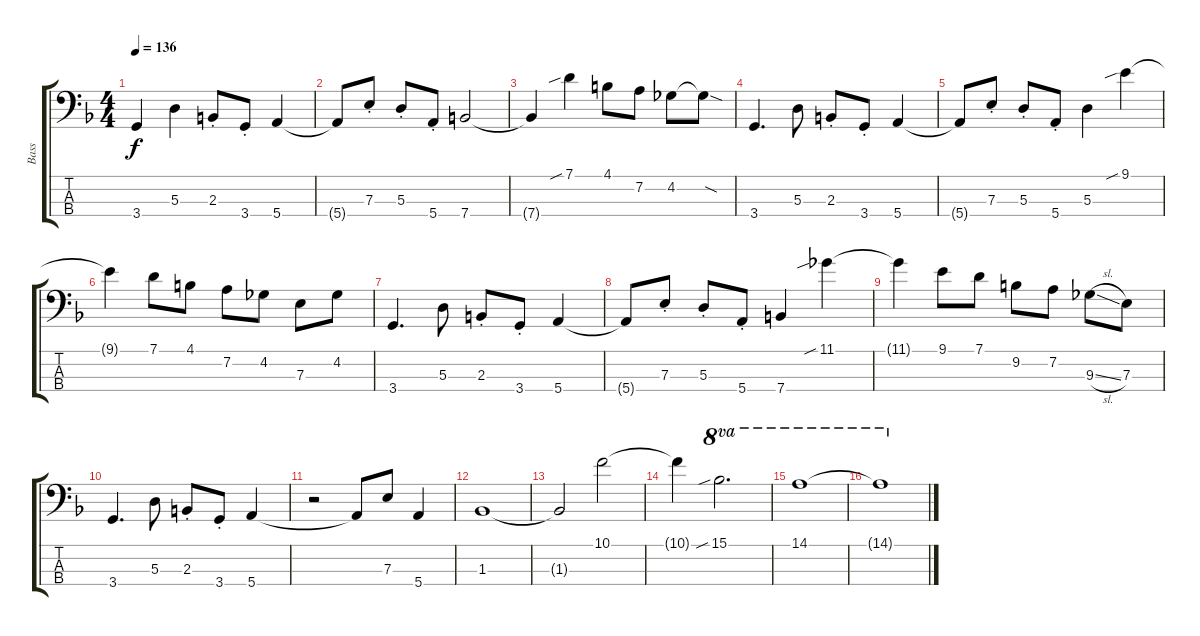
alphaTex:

\track ("Bass" "Bass") {instrument electricbassfinger}
\staff {score tabs}
\tuning (G2 D2 A1 E1) {hide}
\ts (4 4)
\tempo 136
\clef f4
\ks f
3.4.4{dy f} 5.3.4 2.3{st}.8 3.4{st}.8 5.4.4 |
5.4{t}.8 7.3{st}.8 5.3{st}.8 5.4{st}.8 7.4.2 |
7.4{t}.4 7.1{sib}.4 4.1.8 7.2.8 4.2.8 4.2{sod t}.8 |
3.4.4{d} 5.3.8 2.3{st}.8 3.4{st}.8 5.4.4 |
5.4{t}.8 7.3{st}.8 5.3{st}.8 5.4{st}.8 5.3.4 9.1{sib}.4 |
9.1{t}.4 7.1.8 4.1.8 7.2.8 4.2.8 7.3.8 4.2.8 |
3.4.4{d} 5.3.8 2.3{st}.8 3.4{st}.8 5.4.4 |
5.4{t}.8 7.3{st}.8 5.3{st}.8 5.4{st}.8 7.4.4 11.1{sib}.4 |
11.1{t}.4 9.1.8 7.1.8 9.2.8 7.2.8 9.3{sl}.8 7.3.8 |
3.4.4{d} 5.3.8 2.3{st}.8 3.4{st}.8 5.4.4 |
r.2 5.4{t}.8 7.3.8 5.4.4 |
1.3.1 |
1.3{t}.2 10.1.2 |
10.1{t}.4 15.1{sib}.2{d ot 8va} |
14.1.1{ot 8va} |
14.1{t}.1{ot 8va}
